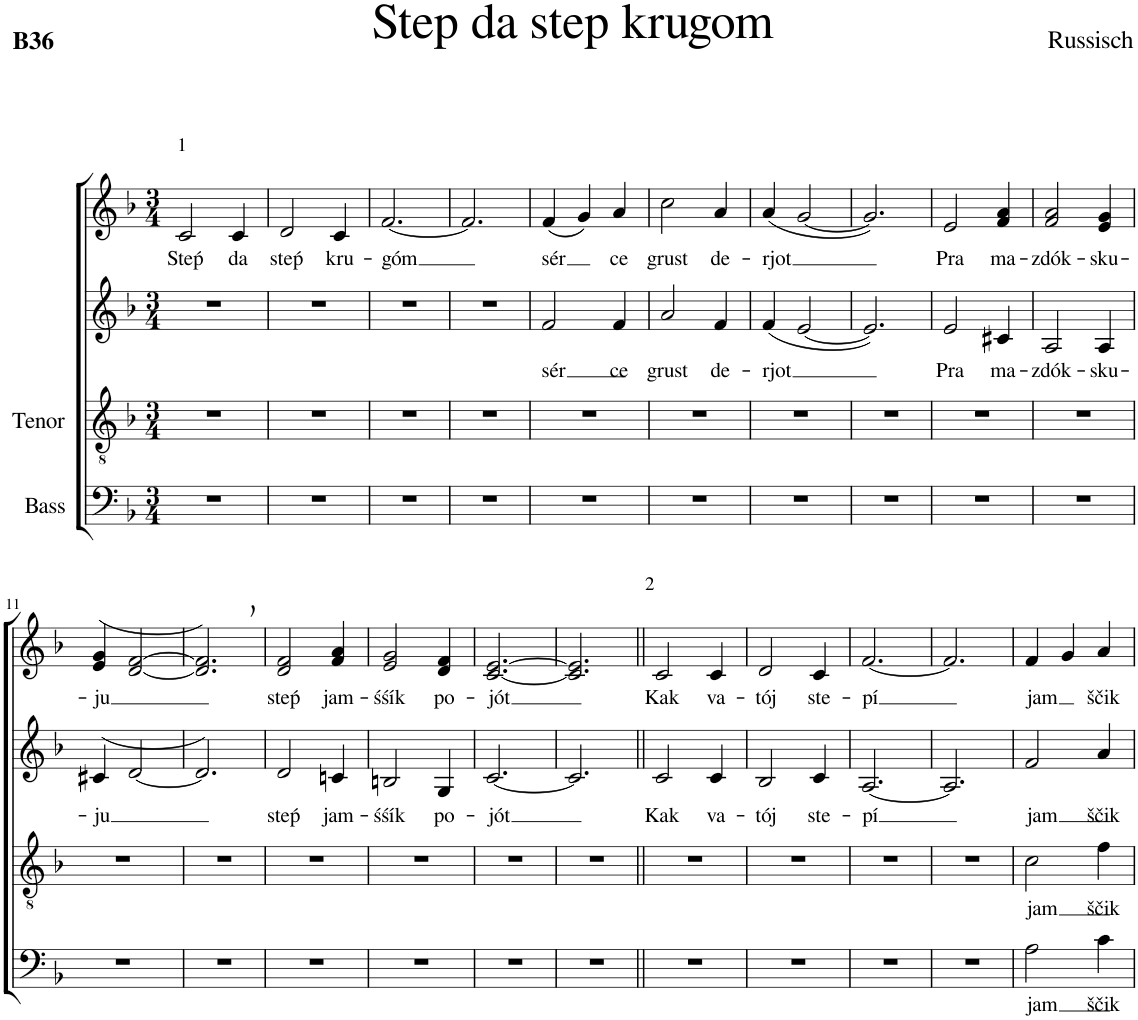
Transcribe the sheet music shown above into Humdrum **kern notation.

**kern	**text	**kern	**text	**kern	**text	**kern	**text
*part4	*part4	*part3	*part3	*part2	*part2	*part1	*part1
*staff4	*staff4	*staff3	*staff3	*staff2	*staff2	*staff1	*staff1
*I"Bass	*	*I"Tenor	*	*I"Alto	*	*I"Soprano	*
*clefF4	*	*clefGv2	*	*clefG2	*	*clefG2	*
*k[b-]	*	*k[b-]	*	*k[b-]	*	*k[b-]	*
*M3/4	*	*M3/4	*	*M3/4	*	*M3/4	*
=1	=1	=1	=1	=1	=1	=1	=1
!	!	!	!	!	!	!LO:TX:a:t=1	!
!	!	!	!	!	!	!	!LO:LY:b
2.r	.	2.r	.	2.r	.	2c/	Steṕ
!	!	!	!	!	!	!	!LO:LY:b
.	.	.	.	.	.	4c/	da
=2	=2	=2	=2	=2	=2	=2	=2
!	!	!	!	!	!	!	!LO:LY:b
2.r	.	2.r	.	2.r	.	2d/	steṕ
!	!	!	!	!	!	!	!LO:LY:b
.	.	.	.	.	.	4c/	kru-
=3	=3	=3	=3	=3	=3	=3	=3
!	!	!	!	!	!	!	!LO:LY:b
2.r	.	2.r	.	2.r	.	[2.f/	-góm
=4	=4	=4	=4	=4	=4	=4	=4
2.r	.	2.r	.	2.r	.	2.f/]	.
=5	=5	=5	=5	=5	=5	=5	=5
!	!	!	!	!	!LO:LY:b	!	!LO:LY:b
2.r	.	2.r	.	2f/	-sér	(4f/	-sér
.	.	.	.	.	.	4g/)	.
!	!	!	!	!	!LO:LY:b	!	!LO:LY:b
.	.	.	.	4f/	ce	4a/	ce
=6	=6	=6	=6	=6	=6	=6	=6
!	!	!	!	!	!LO:LY:b	!	!LO:LY:b
2.r	.	2.r	.	2a/	grust	2cc\	grust
!	!	!	!	!	!LO:LY:b	!	!LO:LY:b
.	.	.	.	4f/	de-	4a/	de-
=7	=7	=7	=7	=7	=7	=7	=7
!	!	!	!	!	!LO:LY:b	!	!LO:LY:b
2.r	.	2.r	.	(4f/	-rjot	(4a/	-rjot
.	.	.	.	[2e/	.	[2g/	.
=8	=8	=8	=8	=8	=8	=8	=8
2.r	.	2.r	.	2.e/])	.	2.g/])	.
=9	=9	=9	=9	=9	=9	=9	=9
!	!	!	!	!	!LO:LY:b	!	!LO:LY:b
2.r	.	2.r	.	2e/	Pra	2e/	Pra
!	!	!	!	!	!LO:LY:b	!	!LO:LY:b
.	.	.	.	4c#X/	ma-	4f/ 4a/	ma-
=10	=10	=10	=10	=10	=10	=10	=10
!	!	!	!	!	!LO:LY:b	!	!LO:LY:b
2.r	.	2.r	.	2A/	-zdók-	2f/ 2a/	-zdók-
!	!	!	!	!	!LO:LY:b	!	!LO:LY:b
.	.	.	.	4A/	-sku-	4e/ 4g/	-sku-
!!LO:LB:g=z
=11	=11	=11	=11	=11	=11	=11	=11
!	!	!	!	!	!LO:LY:b	!	!LO:LY:b
2.r	.	2.r	.	(4c#X/	-ju	(4e/ 4g/	-ju
.	.	.	.	[2d/	.	[2d/ [2f/	.
=12	=12	=12	=12	=12	=12	=12	=12
2.r	.	2.r	.	2.d/])	.	2.d/], 2.f/],)	.
=13	=13	=13	=13	=13	=13	=13	=13
!	!	!	!	!	!LO:LY:b	!	!LO:LY:b
2.r	.	2.r	.	2d/	steṕ	2d/ 2f/	steṕ
!	!	!	!	!	!LO:LY:b	!	!LO:LY:b
.	.	.	.	4cn/	jam-	4f/ 4a/	jam-
=14	=14	=14	=14	=14	=14	=14	=14
!	!	!	!	!	!LO:LY:b	!	!LO:LY:b
2.r	.	2.r	.	2Bn/	śśík	2e/ 2g/	śśík
!	!	!	!	!	!LO:LY:b	!	!LO:LY:b
.	.	.	.	4G/	po-	4d/ 4f/	po-
=15	=15	=15	=15	=15	=15	=15	=15
!	!	!	!	!	!LO:LY:b	!	!LO:LY:b
2.r	.	2.r	.	[2.c/	-jót	[2.c/ [2.e/	-jót
=16	=16	=16	=16	=16	=16	=16	=16
2.r	.	2.r	.	2.c/]	.	2.c/] 2.e/]	.
=17||	=17||	=17||	=17||	=17||	=17||	=17||	=17||
!	!	!	!	!	!	!LO:TX:a:t=2	!
!	!	!	!	!	!LO:LY:b	!	!LO:LY:b
2.r	.	2.r	.	2c/	Kak	2c/	Kak
!	!	!	!	!	!LO:LY:b	!	!LO:LY:b
.	.	.	.	4c/	va-	4c/	va-
=18	=18	=18	=18	=18	=18	=18	=18
!	!	!	!	!	!LO:LY:b	!	!LO:LY:b
2.r	.	2.r	.	2B-/	-tój	2d/	-tój
!	!	!	!	!	!LO:LY:b	!	!LO:LY:b
.	.	.	.	4c/	ste-	4c/	ste-
=19	=19	=19	=19	=19	=19	=19	=19
!	!	!	!	!	!LO:LY:b	!	!LO:LY:b
2.r	.	2.r	.	[2.A/	-pí	[2.f/	-pí
=20	=20	=20	=20	=20	=20	=20	=20
2.r	.	2.r	.	2.A/]	.	2.f/]	.
=21	=21	=21	=21	=21	=21	=21	=21
!	!LO:LY:b	!	!LO:LY:b	!	!LO:LY:b	!	!LO:LY:b
2A\	jam	2c\	jam	2f/	jam	4f/	jam
.	.	.	.	.	.	4g/	.
!	!LO:LY:b	!	!LO:LY:b	!	!LO:LY:b	!	!LO:LY:b
4c\	ščik	4f\	ščik	4a/	ščik	4a/	ščik
=	=	=	=	=	=	=	=
*-	*-	*-	*-	*-	*-	*-	*-
